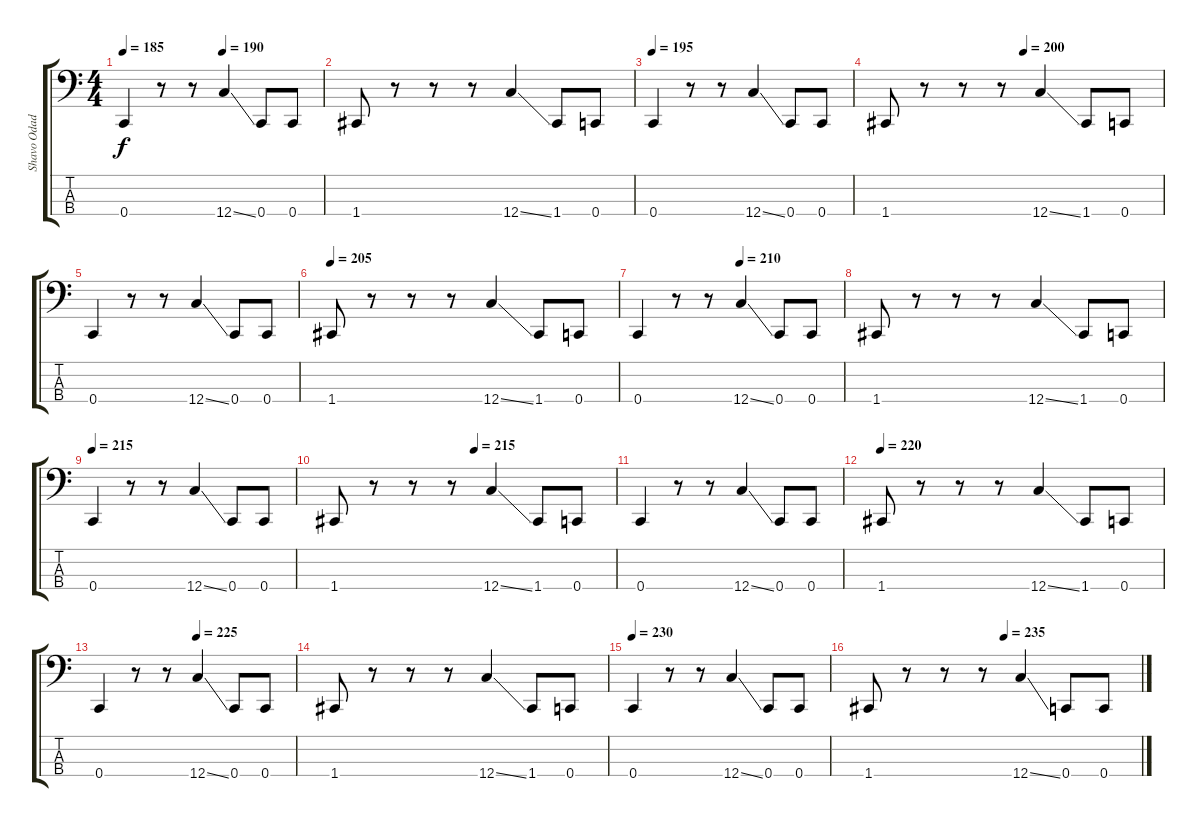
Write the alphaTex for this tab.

\track ("Shavo Odadjian" "Shavo Odad") {instrument electricbasspick}
\staff {score tabs}
\tuning (F2 C2 G1 C1) {hide}
\ts (4 4)
\tempo 185
\tempo (190 0.5)
\clef f4
\ks c
0.4.4{dy f} r.8 r.8 12.4{ss}.4 0.4.8 0.4.8 |
1.4.8 r.8 r.8 r.8 12.4{ss}.4 1.4.8 0.4.8 |
\tempo 195
0.4.4 r.8 r.8 12.4{ss}.4 0.4.8 0.4.8 |
\tempo (200 0.5)
1.4.8 r.8 r.8 r.8 12.4{ss}.4 1.4.8 0.4.8 |
0.4.4 r.8 r.8 12.4{ss}.4 0.4.8 0.4.8 |
\tempo 205
1.4.8 r.8 r.8 r.8 12.4{ss}.4 1.4.8 0.4.8 |
\tempo (210 0.5)
0.4.4 r.8 r.8 12.4{ss}.4 0.4.8 0.4.8 |
1.4.8 r.8 r.8 r.8 12.4{ss}.4 1.4.8 0.4.8 |
\tempo 215
0.4.4 r.8 r.8 12.4{ss}.4 0.4.8 0.4.8 |
\tempo (215 0.5)
1.4.8 r.8 r.8 r.8 12.4{ss}.4 1.4.8 0.4.8 |
0.4.4 r.8 r.8 12.4{ss}.4 0.4.8 0.4.8 |
\tempo 220
1.4.8 r.8 r.8 r.8 12.4{ss}.4 1.4.8 0.4.8 |
\tempo (225 0.5)
0.4.4 r.8 r.8 12.4{ss}.4 0.4.8 0.4.8 |
1.4.8 r.8 r.8 r.8 12.4{ss}.4 1.4.8 0.4.8 |
\tempo 230
0.4.4 r.8 r.8 12.4{ss}.4 0.4.8 0.4.8 |
\tempo (235 0.5)
1.4.8 r.8 r.8 r.8 12.4{ss}.4 0.4.8 0.4.8
